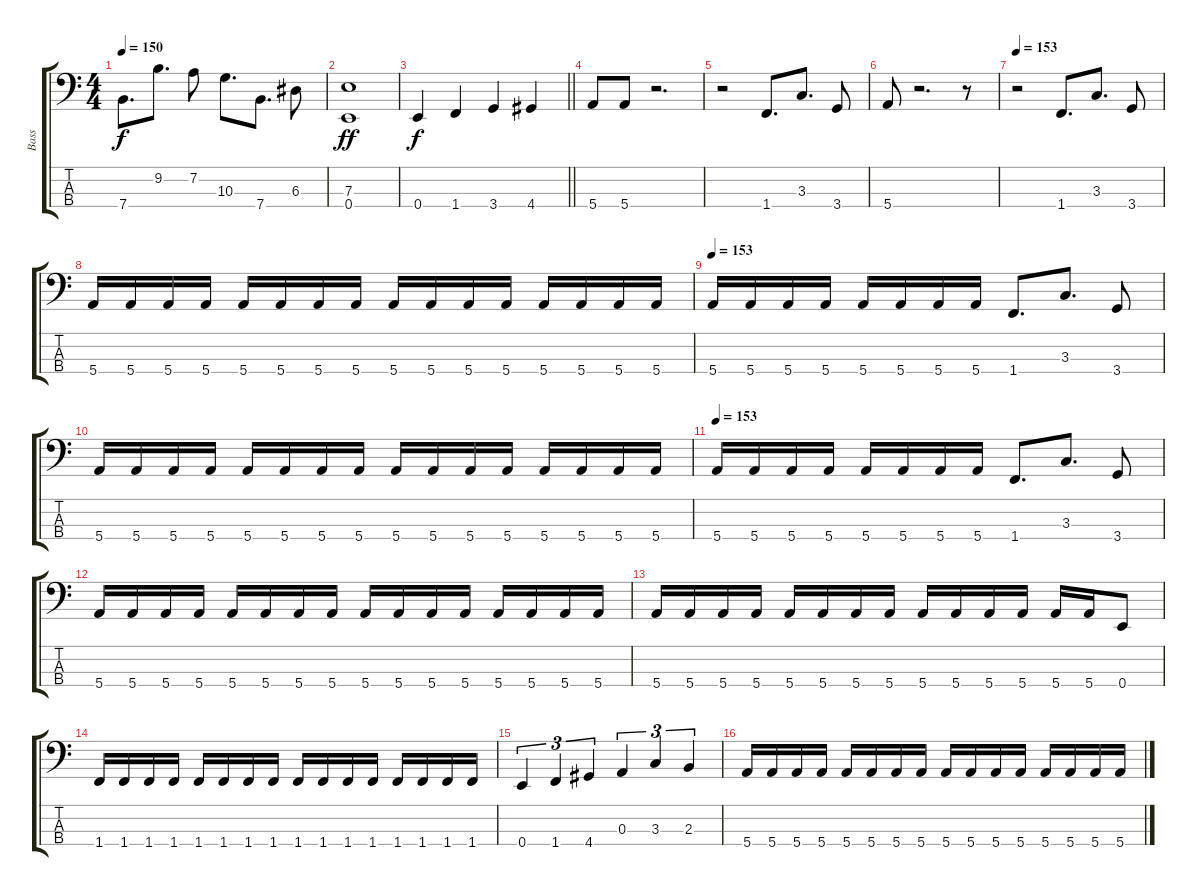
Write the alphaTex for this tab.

\track ("Bass" "Bass") {instrument electricbassfinger}
\staff {score tabs}
\tuning (G2 D2 A1 E1) {hide}
\ts (4 4)
\tempo 150
\clef f4
\ks c
7.4.8{d dy f} 9.2.8{d} 7.2.8 10.3.8{d} 7.4.8{d} 6.3.8 |
(7.3 0.4).1{dy ff} |
\barLineRight lightlight
0.4.4{dy f} 1.4.4 3.4.4 4.4.4 |
\section ("" "")
5.4.8 5.4.8 r.2{d} |
r.2 1.4.8{d} 3.3.8{d} 3.4.8 |
5.4.8 r.2{d} r.8 |
\tempo 153
r.2 1.4.8{d} 3.3.8{d} 3.4.8 |
5.4.16 5.4.16 5.4.16 5.4.16 5.4.16 5.4.16 5.4.16 5.4.16 5.4.16 5.4.16 5.4.16 5.4.16 5.4.16 5.4.16 5.4.16 5.4.16 |
\tempo 153
5.4.16 5.4.16 5.4.16 5.4.16 5.4.16 5.4.16 5.4.16 5.4.16 1.4.8{d} 3.3.8{d} 3.4.8 |
5.4.16 5.4.16 5.4.16 5.4.16 5.4.16 5.4.16 5.4.16 5.4.16 5.4.16 5.4.16 5.4.16 5.4.16 5.4.16 5.4.16 5.4.16 5.4.16 |
\tempo 153
5.4.16 5.4.16 5.4.16 5.4.16 5.4.16 5.4.16 5.4.16 5.4.16 1.4.8{d} 3.3.8{d} 3.4.8 |
5.4.16 5.4.16 5.4.16 5.4.16 5.4.16 5.4.16 5.4.16 5.4.16 5.4.16 5.4.16 5.4.16 5.4.16 5.4.16 5.4.16 5.4.16 5.4.16 |
5.4.16 5.4.16 5.4.16 5.4.16 5.4.16 5.4.16 5.4.16 5.4.16 5.4.16 5.4.16 5.4.16 5.4.16 5.4.16 5.4.16 0.4.8 |
1.4.16 1.4.16 1.4.16 1.4.16 1.4.16 1.4.16 1.4.16 1.4.16 1.4.16 1.4.16 1.4.16 1.4.16 1.4.16 1.4.16 1.4.16 1.4.16 |
0.4.4{tu (3 2)} 1.4.4{tu (3 2)} 4.4.4{tu (3 2)} 0.3.4{tu (3 2)} 3.3.4{tu (3 2)} 2.3.4{tu (3 2)} |
5.4.16 5.4.16 5.4.16 5.4.16 5.4.16 5.4.16 5.4.16 5.4.16 5.4.16 5.4.16 5.4.16 5.4.16 5.4.16 5.4.16 5.4.16 5.4.16
